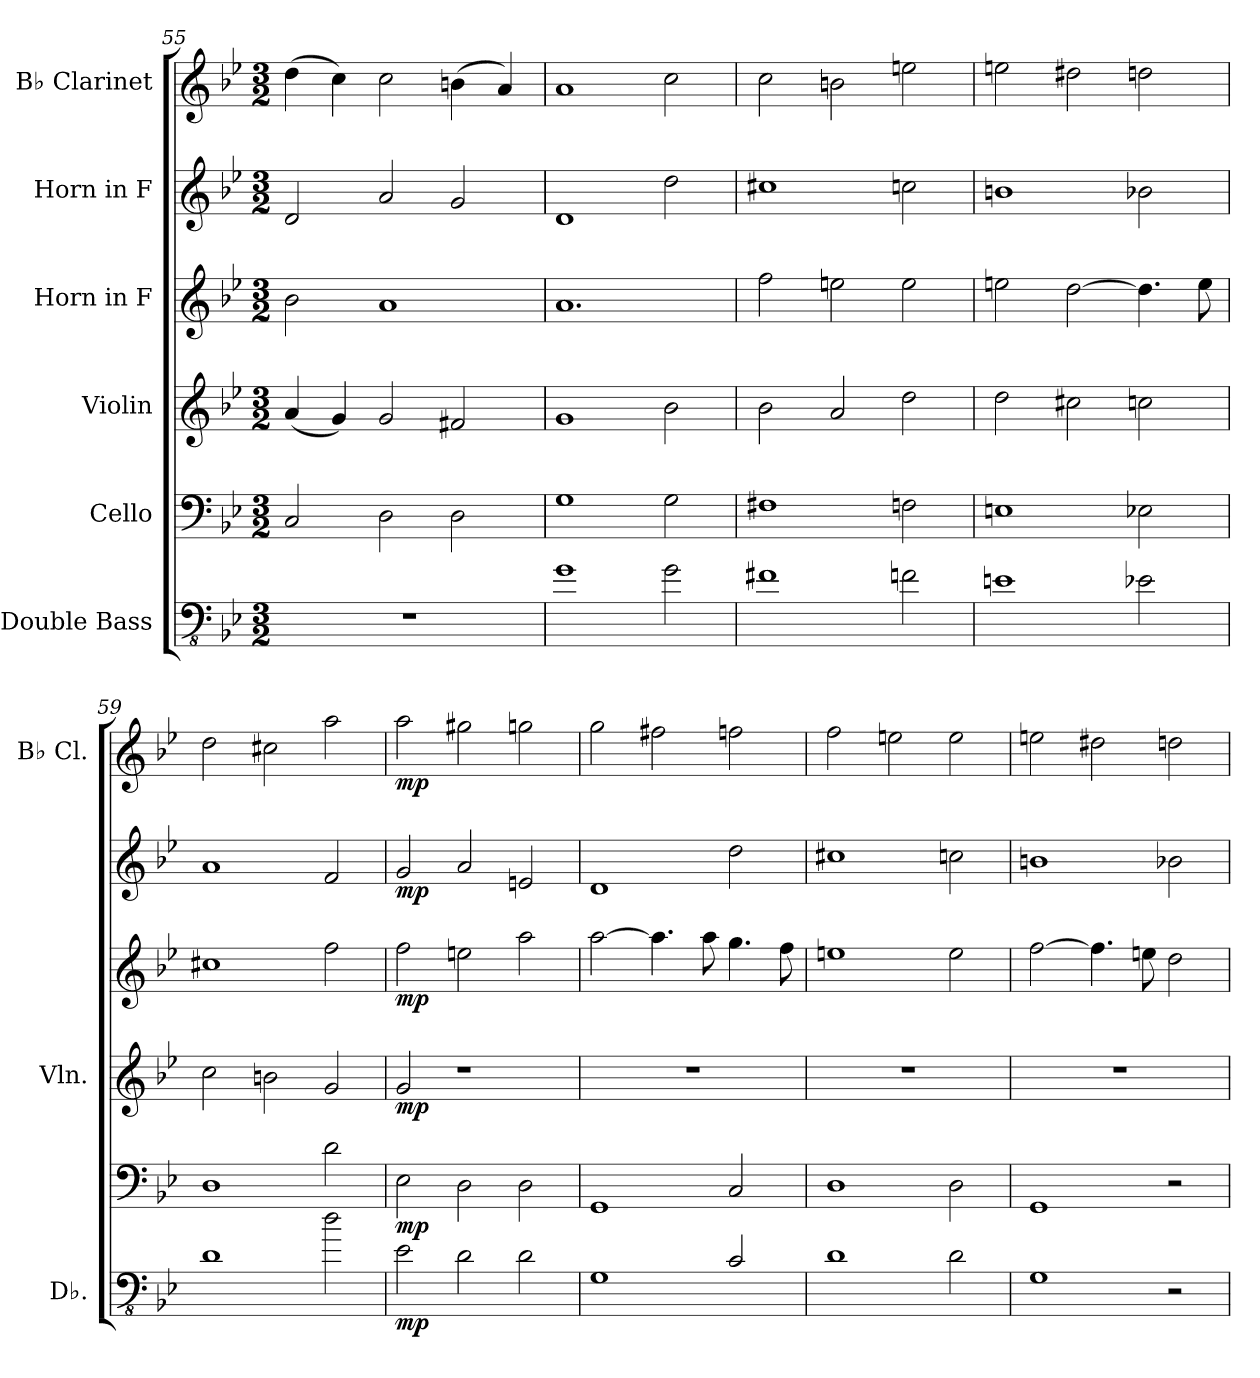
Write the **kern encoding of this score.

**kern	**dynam	**kern	**dynam	**kern	**dynam	**kern	**dynam	**kern	**dynam	**kern	**dynam
*part6	*part6	*part5	*part5	*part4	*part4	*part3	*part3	*part2	*part2	*part1	*part1
*staff6	*staff6	*staff5	*staff5	*staff4	*staff4	*staff3	*staff3	*staff2	*staff2	*staff1	*staff1
*I"Double Bass	*	*I"Cello	*	*I"Violin	*	*I"Horn in F	*	*I"Horn in F	*	*I"B♭ Clarinet	*
*I'Db.	*	*	*	*I'Vln.	*	*	*	*	*	*I'B♭ Cl.	*
*clefFv4	*	*clefF4	*	*clefG2	*	*clefG2	*	*clefG2	*	*clefG2	*
*ITrd7c12	*	*	*	*	*	*ITrd4c7	*	*ITrd4c7	*	*ITrd1c2	*
*k[b-e-]	*	*k[b-e-]	*	*k[b-e-]	*	*k[b-e-a-]	*	*k[b-e-a-]	*	*k[b-e-a-d-]	*
*M3/2	*	*M3/2	*	*M3/2	*	*M3/2	*	*M3/2	*	*M3/2	*
=55	=55	=55	=55	=55	=55	=55	=55	=55	=55	=55	=55
1.r	.	2C/	.	(4a/	.	2e-\	.	2G/	.	(4cc\	.
.	.	.	.	4g/)	.	.	.	.	.	4b-\)	.
.	.	2D\	.	2g/	.	1d	.	2d/	.	2b-\	.
.	.	2D\	.	2f#X/	.	.	.	2c/	.	(4an\	.
.	.	.	.	.	.	.	.	.	.	4g/)	.
=56	=56	=56	=56	=56	=56	=56	=56	=56	=56	=56	=56
1GG	.	1G	.	1g	.	1.d	.	1G	.	1g	.
2GG\	.	2G\	.	2b-\	.	.	.	2g\	.	2b-\	.
=57	=57	=57	=57	=57	=57	=57	=57	=57	=57	=57	=57
1FF#X	.	1F#X	.	2b-\	.	2b-\	.	1f#X	.	2b-\	.
.	.	.	.	2a/	.	2an\	.	.	.	2an\	.
2FFn\	.	2Fn\	.	2dd\	.	2a\	.	2fn\	.	2ddn\	.
=58	=58	=58	=58	=58	=58	=58	=58	=58	=58	=58	=58
1EEn	.	1En	.	2dd\	.	2an\	.	1en	.	2ddn\	.
.	.	.	.	2cc#X\	.	[2g\	.	.	.	2cc#X\	.
2EE-X\	.	2E-X\	.	2ccn\	.	4.g\]	.	2e-X\	.	2ccn\	.
.	.	.	.	.	.	8a\	.	.	.	.	.
=59	=59	=59	=59	=59	=59	=59	=59	=59	=59	=59	=59
1DD	.	1D	.	2cc\	.	1f#X	.	1d	.	2cc\	.
.	.	.	.	2bn\	.	.	.	.	.	2bn\	.
2D\	.	2d\	.	2g/	.	2b-\	.	2B-/	.	2gg\	.
!!LO:PB:g=z
=60	=60	=60	=60	=60	=60	=60	=60	=60	=60	=60	=60
!	!LO:DY:b	!	!LO:DY:b	!	!LO:DY:b	!	!LO:DY:b	!	!LO:DY:b	!	!LO:DY:b
2EE-\	mp	2E-\	mp	2g/	mp	2b-\	mp	2c/	mp	2gg\	mp
2DD\	.	2D\	.	1r	.	2an\	.	2d/	.	2ff#X\	.
2DD\	.	2D\	.	.	.	2dd\	.	2An/	.	2ffn\	.
=61	=61	=61	=61	=61	=61	=61	=61	=61	=61	=61	=61
1GGG	.	1GG	.	1.r	.	[2dd\	.	1G	.	2ff\	.
.	.	.	.	.	.	4.dd\]	.	.	.	2een\	.
.	.	.	.	.	.	8dd\	.	.	.	.	.
2CC/	.	2C/	.	.	.	4.cc\	.	2g\	.	2ee-X\	.
.	.	.	.	.	.	8b-\	.	.	.	.	.
=62	=62	=62	=62	=62	=62	=62	=62	=62	=62	=62	=62
1DD	.	1D	.	1.r	.	1an	.	1f#X	.	2ee-\	.
.	.	.	.	.	.	.	.	.	.	2ddn\	.
2DD\	.	2D\	.	.	.	2a\	.	2fn\	.	2dd\	.
=63	=63	=63	=63	=63	=63	=63	=63	=63	=63	=63	=63
1GGG	.	1GG	.	1.r	.	[2b-\	.	1en	.	2ddn\	.
.	.	.	.	.	.	4.b-\]	.	.	.	2cc#X\	.
.	.	.	.	.	.	8an\	.	.	.	.	.
2r	.	2r	.	.	.	2g\	.	2e-X\	.	2ccn\	.
=	=	=	=	=	=	=	=	=	=	=	=
*-	*-	*-	*-	*-	*-	*-	*-	*-	*-	*-	*-
